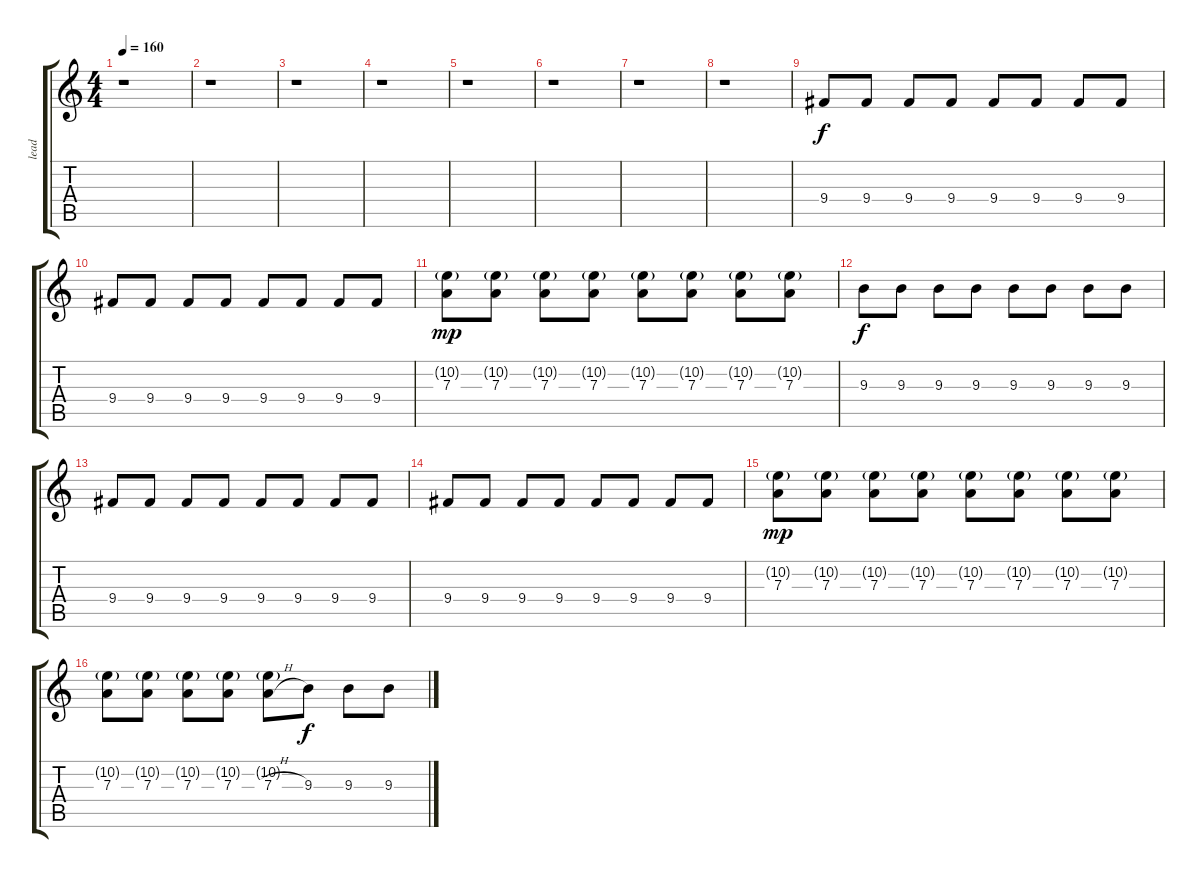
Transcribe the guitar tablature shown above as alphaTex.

\track ("lead" "lead") {instrument overdrivenguitar}
\staff {score tabs}
\tuning (B3 Gb3 D3 A2 E2 B1) {hide}
\ts (4 4)
\tempo 160
\clef g2
\ks c
r.1{dy f} |
r.1 |
r.1 |
r.1 |
r.1 |
r.1 |
r.1 |
r.1 |
9.4.8 9.4.8 9.4.8 9.4.8 9.4.8 9.4.8 9.4.8 9.4.8 |
9.4.8 9.4.8 9.4.8 9.4.8 9.4.8 9.4.8 9.4.8 9.4.8 |
(10.2{g} 7.3).8{dy mp} (10.2{g} 7.3).8 (10.2{g} 7.3).8 (10.2{g} 7.3).8 (10.2{g} 7.3).8 (10.2{g} 7.3).8 (10.2{g} 7.3).8 (10.2{g} 7.3).8 |
9.3.8{dy f} 9.3.8 9.3.8 9.3.8 9.3.8 9.3.8 9.3.8 9.3.8 |
9.4.8 9.4.8 9.4.8 9.4.8 9.4.8 9.4.8 9.4.8 9.4.8 |
9.4.8 9.4.8 9.4.8 9.4.8 9.4.8 9.4.8 9.4.8 9.4.8 |
(10.2{g} 7.3).8{dy mp} (10.2{g} 7.3).8 (10.2{g} 7.3).8 (10.2{g} 7.3).8 (10.2{g} 7.3).8 (10.2{g} 7.3).8 (10.2{g} 7.3).8 (10.2{g} 7.3).8 |
(10.2{g} 7.3).8 (10.2{g} 7.3).8 (10.2{g} 7.3).8 (10.2{g} 7.3).8 (10.2{g} 7.3{h}).8 9.3.8{dy f} 9.3.8 9.3.8
